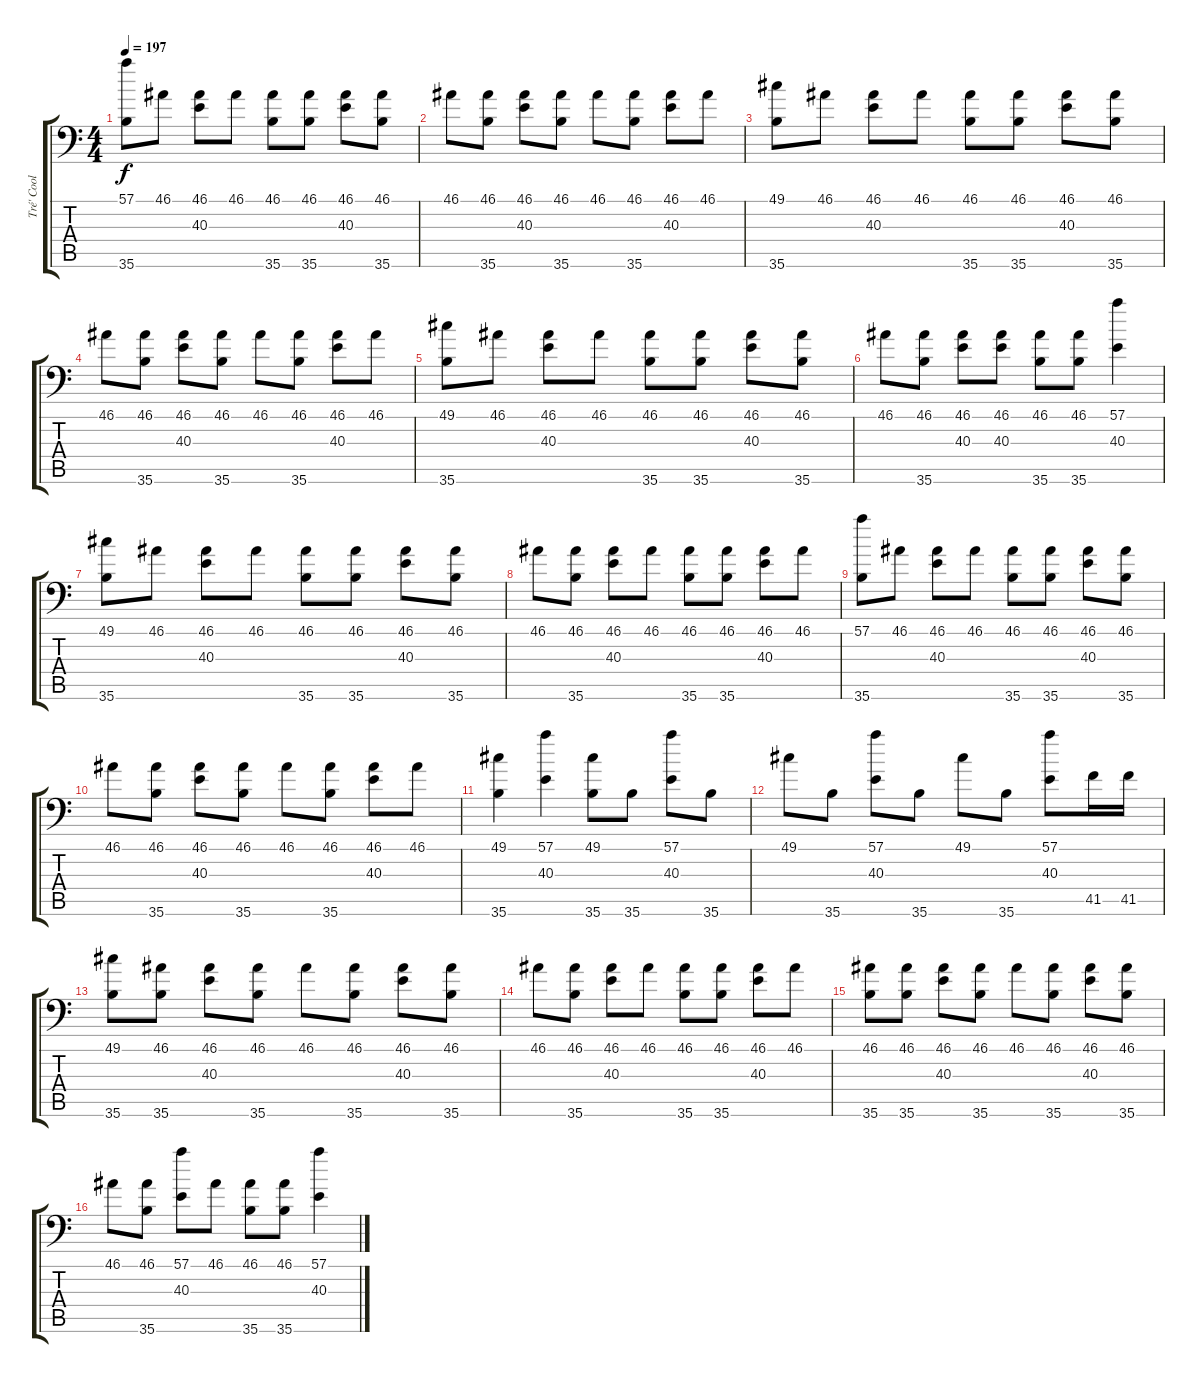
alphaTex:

\track ("Tré' Cool (Drums)" "Tré' Cool ") {instrument acousticgrandpiano}
\staff {score tabs}
\tuning (C-1 C-1 C-1 C-1 C-1 C-1) {hide}
\ts (4 4)
\tempo 197
\clef f4
\ks c
(57.1 35.6).8{dy f} 46.1.8 (46.1 40.3).8 46.1.8 (46.1 35.6).8 (46.1 35.6).8 (46.1 40.3).8 (46.1 35.6).8 |
46.1.8 (46.1 35.6).8 (46.1 40.3).8 (46.1 35.6).8 46.1.8 (46.1 35.6).8 (46.1 40.3).8 46.1.8 |
(49.1 35.6).8 46.1.8 (46.1 40.3).8 46.1.8 (46.1 35.6).8 (46.1 35.6).8 (46.1 40.3).8 (46.1 35.6).8 |
46.1.8 (46.1 35.6).8 (46.1 40.3).8 (46.1 35.6).8 46.1.8 (46.1 35.6).8 (46.1 40.3).8 46.1.8 |
(49.1 35.6).8 46.1.8 (46.1 40.3).8 46.1.8 (46.1 35.6).8 (46.1 35.6).8 (46.1 40.3).8 (46.1 35.6).8 |
46.1.8 (46.1 35.6).8 (46.1 40.3).8 (46.1 40.3).8 (46.1 35.6).8 (46.1 35.6).8 (57.1 40.3).4 |
(49.1 35.6).8 46.1.8 (46.1 40.3).8 46.1.8 (46.1 35.6).8 (46.1 35.6).8 (46.1 40.3).8 (46.1 35.6).8 |
46.1.8 (46.1 35.6).8 (46.1 40.3).8 46.1.8 (46.1 35.6).8 (46.1 35.6).8 (46.1 40.3).8 46.1.8 |
(57.1 35.6).8 46.1.8 (46.1 40.3).8 46.1.8 (46.1 35.6).8 (46.1 35.6).8 (46.1 40.3).8 (46.1 35.6).8 |
46.1.8 (46.1 35.6).8 (46.1 40.3).8 (46.1 35.6).8 46.1.8 (46.1 35.6).8 (46.1 40.3).8 46.1.8 |
(49.1 35.6).4 (57.1 40.3).4 (49.1 35.6).8 35.6.8 (57.1 40.3).8 35.6.8 |
49.1.8 35.6.8 (57.1 40.3).8 35.6.8 49.1.8 35.6.8 (57.1 40.3).8 41.5.16 41.5.16 |
(49.1 35.6).8 (46.1 35.6).8 (46.1 40.3).8 (46.1 35.6).8 46.1.8 (46.1 35.6).8 (46.1 40.3).8 (46.1 35.6).8 |
46.1.8 (46.1 35.6).8 (46.1 40.3).8 46.1.8 (46.1 35.6).8 (46.1 35.6).8 (46.1 40.3).8 46.1.8 |
(46.1 35.6).8 (46.1 35.6).8 (46.1 40.3).8 (46.1 35.6).8 46.1.8 (46.1 35.6).8 (46.1 40.3).8 (46.1 35.6).8 |
46.1.8 (46.1 35.6).8 (57.1 40.3).8 46.1.8 (46.1 35.6).8 (46.1 35.6).8 (57.1 40.3).4
